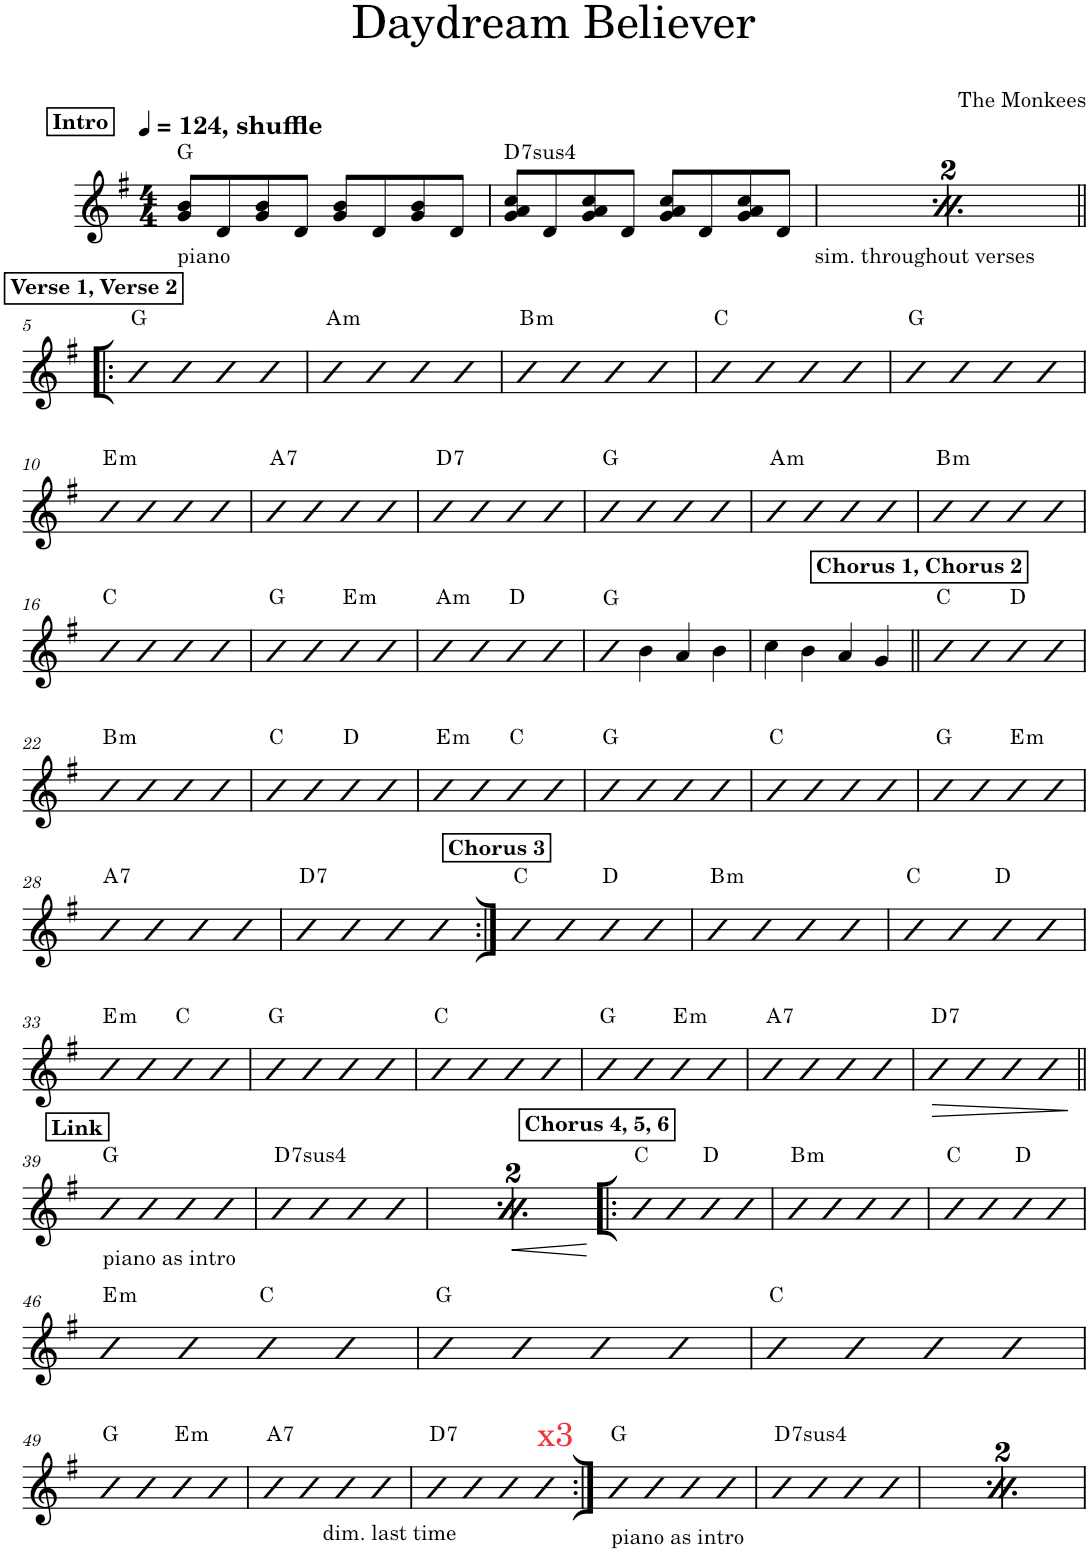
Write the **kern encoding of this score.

**kern	**dynam	**harte
*part1	*part1	*part1
*staff1	*staff1	*
*I"Piano	*	*
*I'Pno.	*	*
*clefG2	*	*
*k[f#]	*	*
*M4/4	*	*
*MM124	*	*
!!LO:REH:place=s1:a:B:cj:t=Intro
=1	=1	=1
!LO:TX:a:B:t=, shuffle	!	!
!LO:TX:b:t=piano	!	!
8g/ 8b/L	.	G:maj
8d/	.	.
8g/ 8b/	.	.
8d/J	.	.
8g/ 8b/L	.	.
8d/	.	.
8g/ 8b/	.	.
8d/J	.	.
=2	=2	=2
!	!	!LO:H:kt=74
8g/ 8a/ 8ccn/L	.	D:sus4(7)
8d/	.	.
8g/ 8a/ 8cc/	.	.
8d/J	.	.
8g/ 8a/ 8cc/L	.	.
8d/	.	.
8g/ 8a/ 8cc/	.	.
8d/J	.	.
=3	=3	=3
!!LO:REH:place=s1:a:B:cj:t=Intro
*MM124	*	*
!LO:TX:a:B:t=, shuffle	!	!
!LO:TX:b:t=piano	!	!
8g/ 8b/L	.	G:maj
8d/	.	.
8g/ 8b/	.	.
8d/J	.	.
8g/ 8b/L	.	.
8d/	.	.
8g/ 8b/	.	.
8d/J	.	.
=4	=4	=4
!	!	!LO:H:kt=74
8g/ 8a/ 8ccn/L	.	D:sus4(7)
8d/	.	.
8g/ 8a/ 8cc/	.	.
8d/J	.	.
8g/ 8a/ 8cc/L	.	.
8d/	.	.
8g/ 8a/ 8cc/	.	.
8d/J	.	.
!!LO:LB:g=z
!!LO:REH:place=s1:a:B:cj:t=Verse 1, Verse 2
=5!|:	=5!|:	=5!|:
4b	.	G:maj
4b	.	.
4b	.	.
4b	.	.
=6	=6	=6
!	!	!LO:H:kt=m
4b	.	A:min
4b	.	.
4b	.	.
4b	.	.
=7	=7	=7
!	!	!LO:H:kt=m
4b	.	B:min
4b	.	.
4b	.	.
4b	.	.
=8	=8	=8
4b	.	C:maj
4b	.	.
4b	.	.
4b	.	.
=9	=9	=9
4b	.	G:maj
4b	.	.
4b	.	.
4b	.	.
!!LO:LB:g=z
=10	=10	=10
!	!	!LO:H:kt=m
4b	.	E:min
4b	.	.
4b	.	.
4b	.	.
=11	=11	=11
!	!	!LO:H:kt=7
4b	.	A:7
4b	.	.
4b	.	.
4b	.	.
=12	=12	=12
!	!	!LO:H:kt=7
4b	.	D:7
4b	.	.
4b	.	.
4b	.	.
=13	=13	=13
4b	.	G:maj
4b	.	.
4b	.	.
4b	.	.
=14	=14	=14
!	!	!LO:H:kt=m
4b	.	A:min
4b	.	.
4b	.	.
4b	.	.
=15	=15	=15
!	!	!LO:H:kt=m
4b	.	B:min
4b	.	.
4b	.	.
4b	.	.
!!LO:LB:g=z
=16	=16	=16
4b	.	C:maj
4b	.	.
4b	.	.
4b	.	.
=17	=17	=17
4b	.	G:maj
4b	.	.
!	!	!LO:H:kt=m
4b	.	E:min
4b	.	.
=18	=18	=18
!	!	!LO:H:kt=m
4b	.	A:min
4b	.	.
4b	.	D:maj
4b	.	.
=19	=19	=19
4b	.	G:maj
4b\	.	.
4a/	.	.
4b\	.	.
=20	=20	=20
4cc\	.	.
4b\	.	.
4a/	.	.
4g/	.	.
!!LO:REH:place=s1:a:B:cj:t=Chorus 1, Chorus 2
=21||	=21||	=21||
4b	.	C:maj
4b	.	.
4b	.	D:maj
4b	.	.
!!LO:LB:g=z
=22	=22	=22
!	!	!LO:H:kt=m
4b	.	B:min
4b	.	.
4b	.	.
4b	.	.
=23	=23	=23
4b	.	C:maj
4b	.	.
4b	.	D:maj
4b	.	.
=24	=24	=24
!	!	!LO:H:kt=m
4b	.	E:min
4b	.	.
4b	.	C:maj
4b	.	.
=25	=25	=25
4b	.	G:maj
4b	.	.
4b	.	.
4b	.	.
=26	=26	=26
4b	.	C:maj
4b	.	.
4b	.	.
4b	.	.
=27	=27	=27
4b	.	G:maj
4b	.	.
!	!	!LO:H:kt=m
4b	.	E:min
4b	.	.
!!LO:LB:g=z
=28	=28	=28
!	!	!LO:H:kt=7
4b	.	A:7
4b	.	.
4b	.	.
4b	.	.
=29	=29	=29
!	!	!LO:H:kt=7
4b	.	D:7
4b	.	.
4b	.	.
4b	.	.
!!LO:REH:place=s1:a:B:cj:t=Chorus 3
=30:|!	=30:|!	=30:|!
4b	.	C:maj
4b	.	.
4b	.	D:maj
4b	.	.
=31	=31	=31
!	!	!LO:H:kt=m
4b	.	B:min
4b	.	.
4b	.	.
4b	.	.
=32	=32	=32
4b	.	C:maj
4b	.	.
4b	.	D:maj
4b	.	.
!!LO:LB:g=z
=33	=33	=33
!	!	!LO:H:kt=m
4b	.	E:min
4b	.	.
4b	.	C:maj
4b	.	.
=34	=34	=34
4b	.	G:maj
4b	.	.
4b	.	.
4b	.	.
=35	=35	=35
4b	.	C:maj
4b	.	.
4b	.	.
4b	.	.
=36	=36	=36
4b	.	G:maj
4b	.	.
!	!	!LO:H:kt=m
4b	.	E:min
4b	.	.
=37	=37	=37
!	!	!LO:H:kt=7
4b	.	A:7
4b	.	.
4b	.	.
4b	.	.
=38	=38	=38
!	!LO:HP:b	!LO:H:kt=7
4b	>	D:7
4b	.	.
4b	.	.
4b	.	.
.	]	.
!!LO:LB:g=z
!!LO:REH:place=s1:a:B:cj:t=Link
=39||	=39||	=39||
!LO:TX:b:t=piano as intro	!	!
4b	.	G:maj
4b	.	.
4b	.	.
4b	.	.
=40	=40	=40
!	!	!LO:H:kt=74
4b	.	D:sus4(7)
4b	.	.
4b	.	.
4b	.	.
!!LO:REH:place=s1:a:B:cj:t=Link
=41	=41	=41
!LO:TX:b:t=piano as intro	!	!
4b	.	G:maj
4b	.	.
4b	.	.
4b	.	.
=42	=42	=42
!	!	!LO:H:kt=74
4b	.	D:sus4(7)
4b	.	.
4b	.	.
4b	.	.
!!LO:REH:place=s1:a:B:cj:t=Chorus 4, 5, 6
=43!|:	=43!|:	=43!|:
4b	.	C:maj
4b	.	.
4b	.	D:maj
4b	.	.
=44	=44	=44
!	!	!LO:H:kt=m
4b	.	B:min
4b	.	.
4b	.	.
4b	.	.
=45	=45	=45
4b	.	C:maj
4b	.	.
4b	.	D:maj
4b	.	.
!!LO:LB:g=z
=46	=46	=46
!	!	!LO:H:kt=m
4b	.	E:min
4b	.	.
4b	.	C:maj
4b	.	.
=47	=47	=47
4b	.	G:maj
4b	.	.
4b	.	.
4b	.	.
=48	=48	=48
4b	.	C:maj
4b	.	.
4b	.	.
4b	.	.
!!LO:LB:g=z
=49	=49	=49
4b	.	G:maj
4b	.	.
!	!	!LO:H:kt=m
4b	.	E:min
4b	.	.
=50	=50	=50
!	!	!LO:H:kt=7
4b	.	A:7
4b	.	.
4b	.	.
4b	.	.
=51	=51	=51
!LO:TX:b:t=dim. last time	!	!LO:H:kt=7
4b	.	D:7
4b	.	.
4b	.	.
!LO:TX:a:color=#ED333B:t=x3	!	!
4b	.	.
=52:|!	=52:|!	=52:|!
!LO:TX:b:t=piano as intro	!	!
4b	.	G:maj
4b	.	.
4b	.	.
4b	.	.
=53	=53	=53
!	!	!LO:H:kt=74
4b	.	D:sus4(7)
4b	.	.
4b	.	.
4b	.	.
=54	=54	=54
!LO:TX:b:t=piano as intro	!	!
4b	.	G:maj
4b	.	.
4b	.	.
4b	.	.
=55	=55	=55
!	!	!LO:H:kt=74
4b	.	D:sus4(7)
4b	.	.
4b	.	.
4b	.	.
=	=	=
*-	*-	*-
